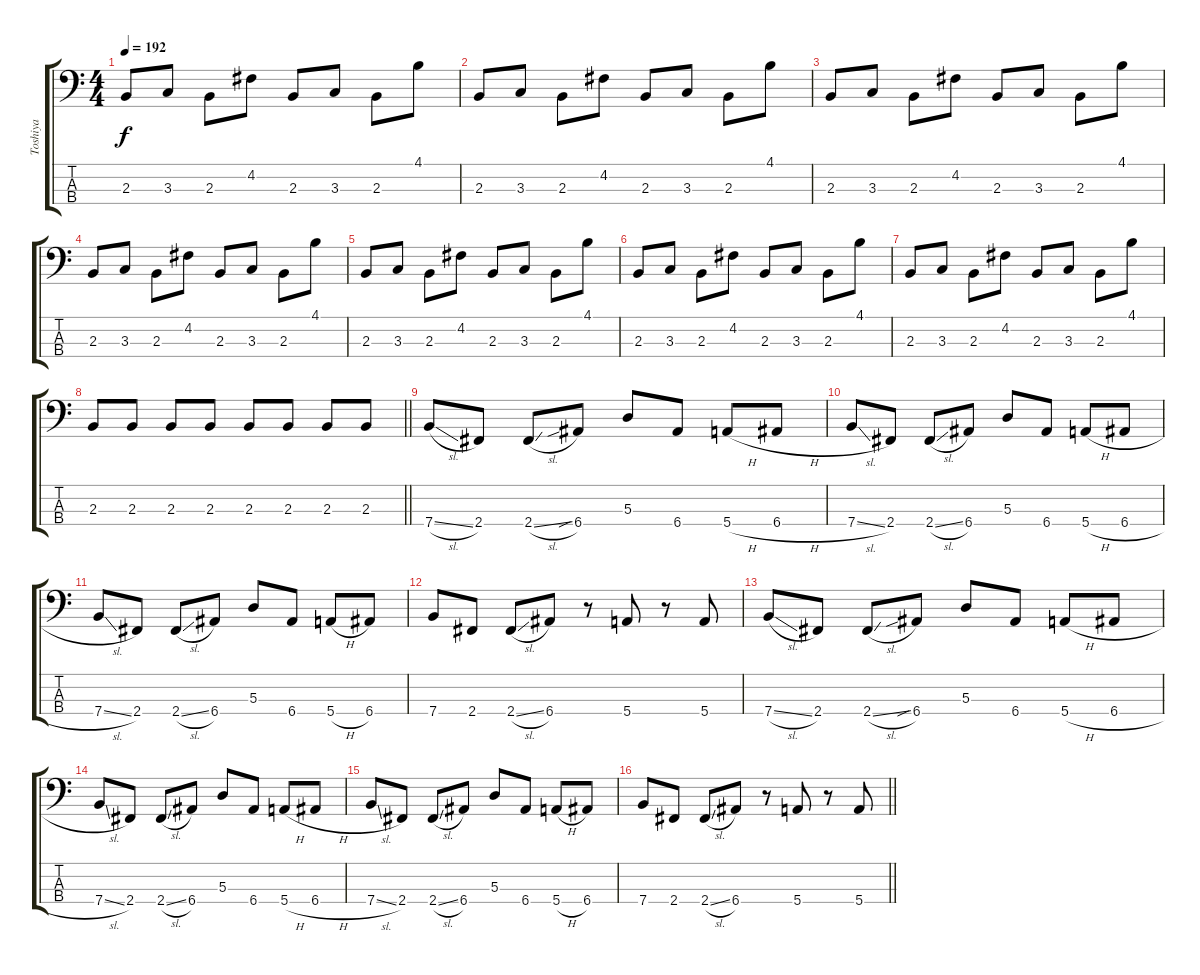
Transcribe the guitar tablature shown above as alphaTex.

\track ("Toshiya" "Toshiya") {instrument electricbasspick}
\staff {score tabs}
\tuning (G2 D2 A1 E1) {hide}
\ts (4 4)
\tempo 192
\clef f4
\ks c
2.3.8{dy f} 3.3.8 2.3.8 4.2.8 2.3.8 3.3.8 2.3.8 4.1.8 |
2.3.8 3.3.8 2.3.8 4.2.8 2.3.8 3.3.8 2.3.8 4.1.8 |
2.3.8 3.3.8 2.3.8 4.2.8 2.3.8 3.3.8 2.3.8 4.1.8 |
2.3.8 3.3.8 2.3.8 4.2.8 2.3.8 3.3.8 2.3.8 4.1.8 |
2.3.8 3.3.8 2.3.8 4.2.8 2.3.8 3.3.8 2.3.8 4.1.8 |
2.3.8 3.3.8 2.3.8 4.2.8 2.3.8 3.3.8 2.3.8 4.1.8 |
2.3.8 3.3.8 2.3.8 4.2.8 2.3.8 3.3.8 2.3.8 4.1.8 |
\barLineRight lightlight
2.3.8 2.3.8 2.3.8 2.3.8 2.3.8 2.3.8 2.3.8 2.3.8 |
7.4{sl}.8{instrument electricbasspick} 2.4.8 2.4{sl}.8 6.4{sib}.8 5.3.8 6.4.8 5.4{h}.8 6.4{h}.8 |
7.4{sl}.8 2.4.8 2.4{sl}.8 6.4.8 5.3.8 6.4.8 5.4{h}.8 6.4{h}.8 |
7.4{sl}.8 2.4.8 2.4{sl}.8 6.4.8 5.3.8 6.4.8 5.4{h}.8 6.4.8 |
7.4.8 2.4.8 2.4{sl}.8 6.4.8 r.8 5.4.8 r.8 5.4.8 |
7.4{sl}.8 2.4.8 2.4{sl}.8 6.4{sib}.8 5.3.8 6.4.8 5.4{h}.8 6.4{h}.8 |
7.4{sl}.8 2.4.8 2.4{sl}.8 6.4.8 5.3.8 6.4.8 5.4{h}.8 6.4{h}.8 |
7.4{sl}.8 2.4.8 2.4{sl}.8 6.4.8 5.3.8 6.4.8 5.4{h}.8 6.4.8 |
\barLineRight lightlight
7.4.8 2.4.8 2.4{sl}.8 6.4.8 r.8 5.4.8 r.8 5.4.8
